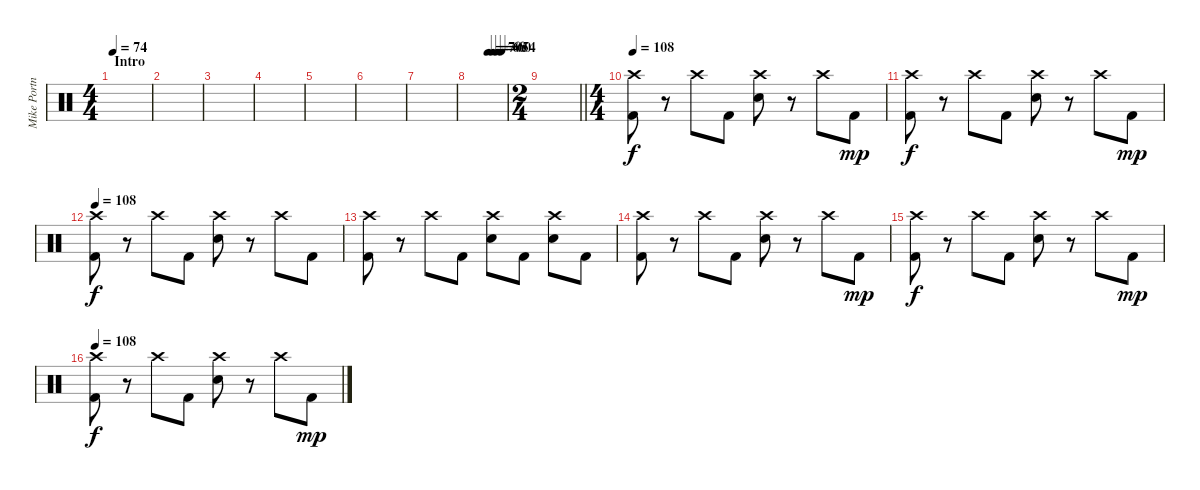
\track ("Mike Portnoy" "Mike Portn") {instrument percussion}
\staff {score}
\articulation defaults
\ts (4 4)
\section ("" "Intro")
\tempo 74
\clef neutral
\ks c
|
|
|
|
|
|
|
\tempo (70 0.5)
\tempo (68 0.625)
\tempo (60 0.75)
\tempo (54 0.875)
|
\ts (2 4)
\barLineRight lightlight
|
\ts (4 4)
\tempo 108
("Crash high (hit)" "Kick (hit) 2").8 r.8 "Crash high (hit)".8 "Kick (hit) 2".8 ("Crash high (hit)" "Electric Snare (hit)").8 r.8 "Crash high (hit)".8 "Kick (hit) 2".8{dy mp} |
("Crash high (hit)" "Kick (hit) 2").8{dy f} r.8 "Crash high (hit)".8 "Kick (hit) 2".8 ("Crash high (hit)" "Electric Snare (hit)").8 r.8 "Crash high (hit)".8 "Kick (hit) 2".8{dy mp} |
\tempo 108
("Crash high (hit)" "Kick (hit) 2").8{dy f} r.8 "Crash high (hit)".8 "Kick (hit) 2".8 ("Crash high (hit)" "Electric Snare (hit)").8 r.8 "Crash high (hit)".8 "Kick (hit) 2".8 |
("Crash high (hit)" "Kick (hit) 2").8 r.8 "Crash high (hit)".8 "Kick (hit) 2".8 ("Crash high (hit)" "Electric Snare (hit)").8 "Kick (hit) 2".8 ("Crash high (hit)" "Electric Snare (hit)").8 "Kick (hit) 2".8 |
("Crash high (hit)" "Kick (hit) 2").8 r.8 "Crash high (hit)".8 "Kick (hit) 2".8 ("Crash high (hit)" "Electric Snare (hit)").8 r.8 "Crash high (hit)".8 "Kick (hit) 2".8{dy mp} |
("Crash high (hit)" "Kick (hit) 2").8{dy f} r.8 "Crash high (hit)".8 "Kick (hit) 2".8 ("Crash high (hit)" "Electric Snare (hit)").8 r.8 "Crash high (hit)".8 "Kick (hit) 2".8{dy mp} |
\tempo 108
("Crash high (hit)" "Kick (hit) 2").8{dy f} r.8 "Crash high (hit)".8 "Kick (hit) 2".8 ("Crash high (hit)" "Electric Snare (hit)").8 r.8 "Crash high (hit)".8 "Kick (hit) 2".8{dy mp}
